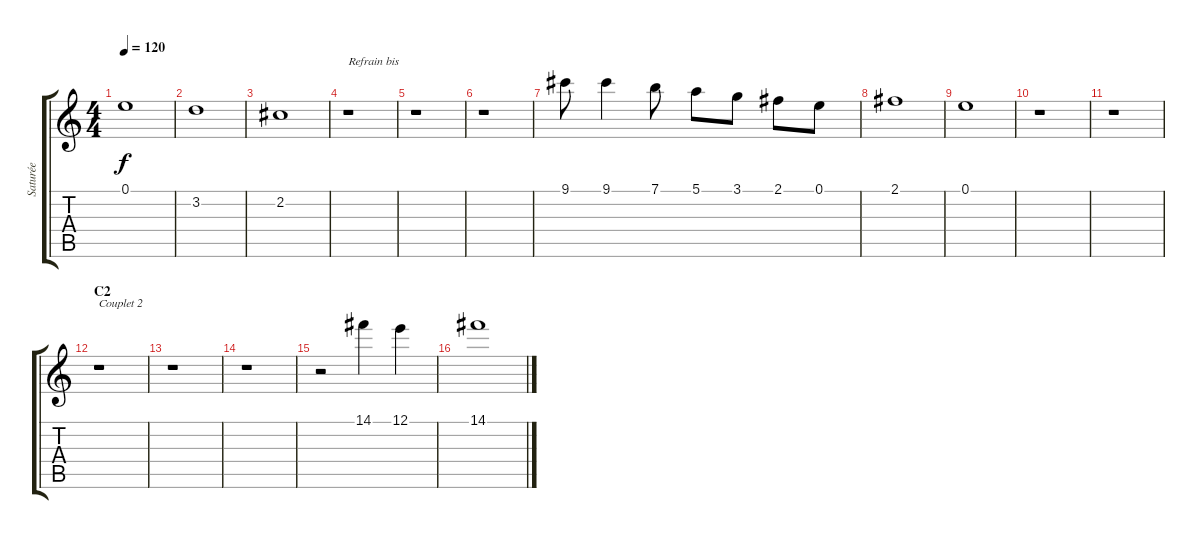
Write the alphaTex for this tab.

\track ("Saturée" "Saturée") {instrument overdrivenguitar}
\staff {score tabs}
\tuning (E4 B3 G3 D3 A2 E2) {hide}
\ts (4 4)
\tempo 120
\clef g2
\ks c
0.1.1{dy f} |
3.2.1 |
2.2.1 |
r.1{txt "Refrain bis"} |
r.1 |
r.1 |
9.1.8 9.1.4 7.1.8 5.1.8 3.1.8 2.1.8 0.1.8 |
2.1.1 |
0.1.1 |
r.1 |
r.1 |
\section ("" "C2")
r.1{txt "Couplet 2"} |
r.1 |
r.1 |
r.2 14.1.4 12.1.4 |
14.1.1
